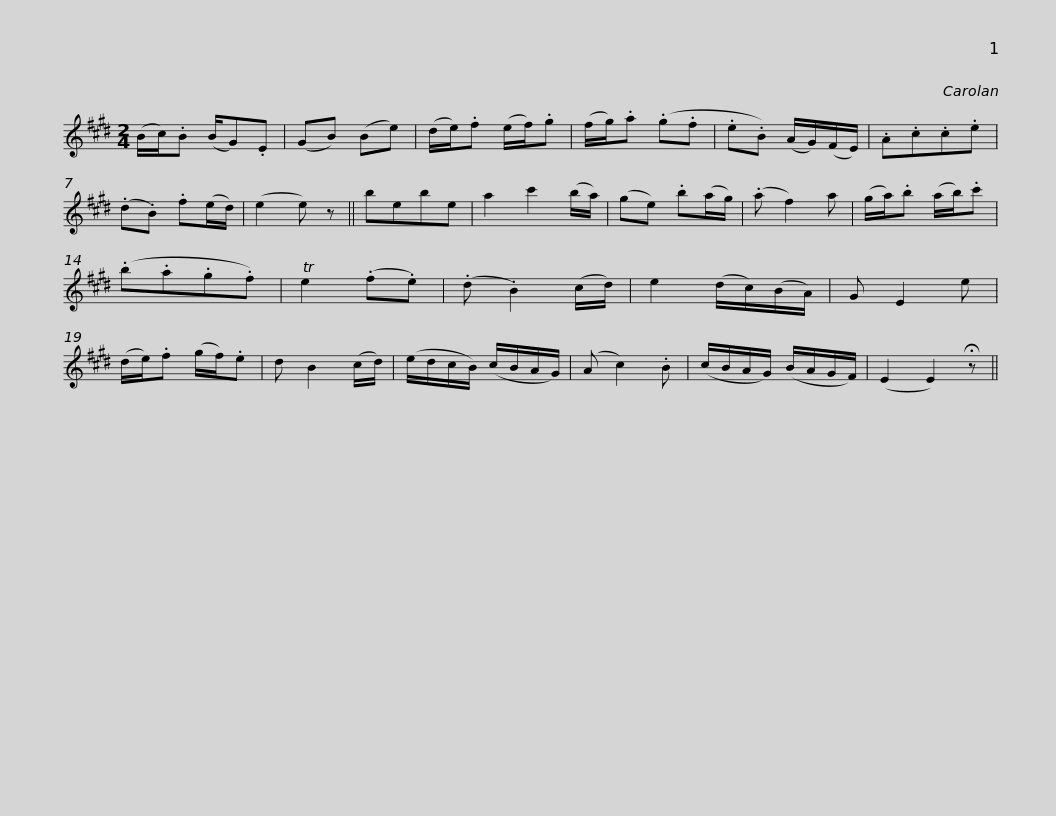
X:1
L:1/8
M:2/4
I:linebreak $
K:E
V:1 treble
V:1
 (B/c/).B (B/G).E | (GB) (Be) | (d/e/).f (e/f/).g | (f/g/).a (.g.f | .e.B) (A/G/)(F/E/) | %5
 .A.c.c.e | (.d.B) .f(e/d/) | (e2 e) z || bebe |$ a2 c'2 (b/a/) | %10
 (ge) .b(a/g/) | (.a f2) a | (g/a/).b (a/b/).c' | (.b.a.g.f) | Te2 (.f.e) | %15
 (.d .B2) (c/d/) | e2 (d/c/)(B/A/) | G E2 e |$ (d/e/).f (g/f/).e | d B2 (c/d/) | %20
 (e/d/c/B/) (c/B/A/G/) | (A c2) .B | (c/B/A/G/) (B/A/G/F/) | (E2 E2) !fermata!z || %24
